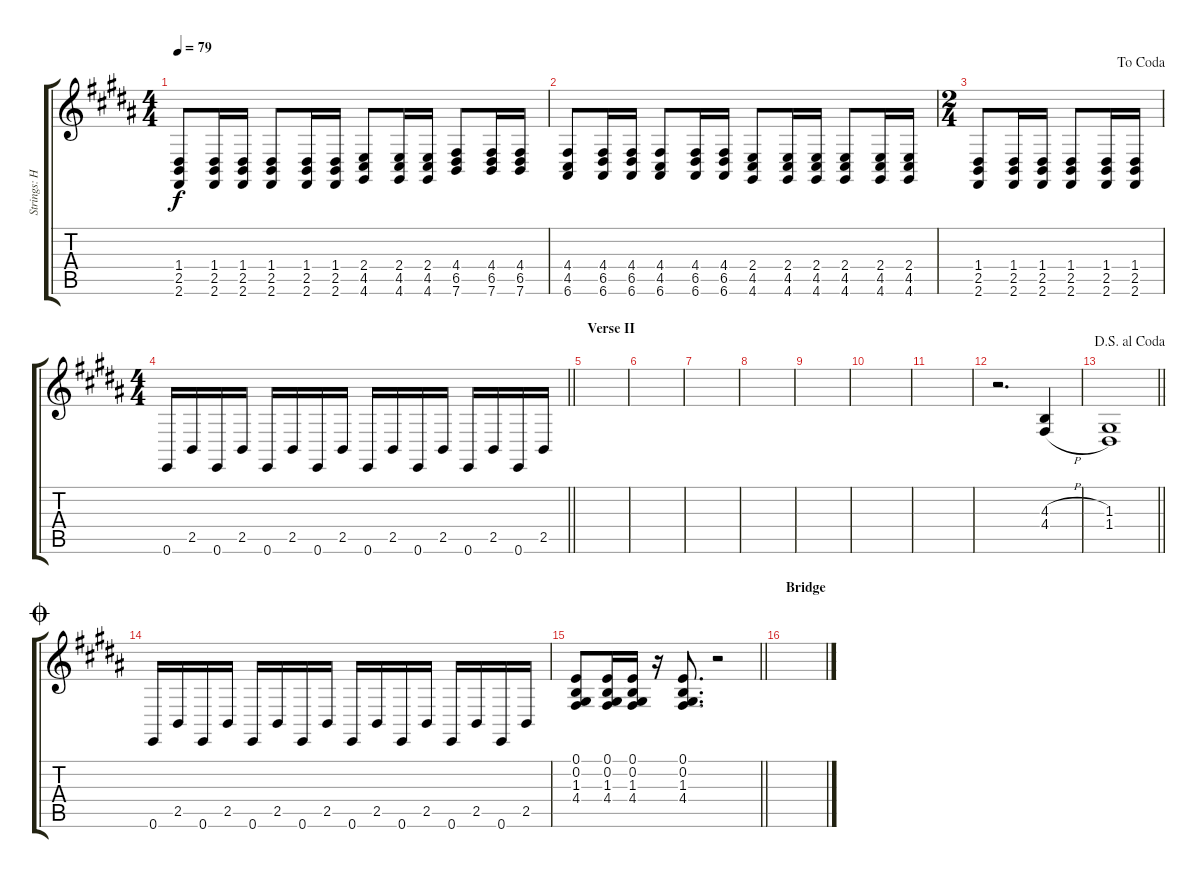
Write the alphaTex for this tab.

\track ("Strings: Howard" "Strings: H") {instrument stringensemble1}
\staff {score tabs}
\tuning (E4 B3 G3 D3 A2 E2) {hide}
\ts (4 4)
\tempo 79
\clef g2
\ks b
(1.4 2.5 2.6).8{dy f} (1.4 2.5 2.6).16 (1.4 2.5 2.6).16 (1.4 2.5 2.6).8 (1.4 2.5 2.6).16 (1.4 2.5 2.6).16 (2.4 4.5 4.6).8 (2.4 4.5 4.6).16 (2.4 4.5 4.6).16 (4.4 6.5 7.6).8 (4.4 6.5 7.6).16 (4.4 6.5 7.6).16 |
(4.4 4.5 6.6).8 (4.4 6.5 6.6).16 (4.4 6.5 6.6).16 (4.4 4.5 6.6).8 (4.4 6.5 6.6).16 (4.4 6.5 6.6).16 (2.4 4.5 4.6).8 (2.4 4.5 4.6).16 (2.4 4.5 4.6).16 (2.4 4.5 4.6).8 (2.4 4.5 4.6).16 (2.4 4.5 4.6).16 |
\ts (2 4)
\jump dacoda
(1.4 2.5 2.6).8 (1.4 2.5 2.6).16 (1.4 2.5 2.6).16 (1.4 2.5 2.6).8 (1.4 2.5 2.6).16 (1.4 2.5 2.6).16 |
\ts (4 4)
\barLineRight lightlight
0.6.16 2.5.16 0.6.16 2.5.16 0.6.16 2.5.16 0.6.16 2.5.16 0.6.16 2.5.16 0.6.16 2.5.16 0.6.16 2.5.16 0.6.16 2.5.16 |
\section ("" "Verse II")
|
|
|
|
|
|
|
r.2{d} (4.3{h} 4.4{h}).4 |
\jump dalsegnoalcoda
\barLineRight lightlight
(1.3 1.4).1 |
\jump coda
0.6.16 2.5.16 0.6.16 2.5.16 0.6.16 2.5.16 0.6.16 2.5.16 0.6.16 2.5.16 0.6.16 2.5.16 0.6.16 2.5.16 0.6.16 2.5.16 |
\barLineRight lightlight
(0.1 0.2 1.3 4.4).8 (0.1 0.2 1.3 4.4).16 (0.1 0.2 1.3 4.4).16 r.16 (0.1 0.2 1.3 4.4).8{d} r.2 |
\section ("" "Bridge")
